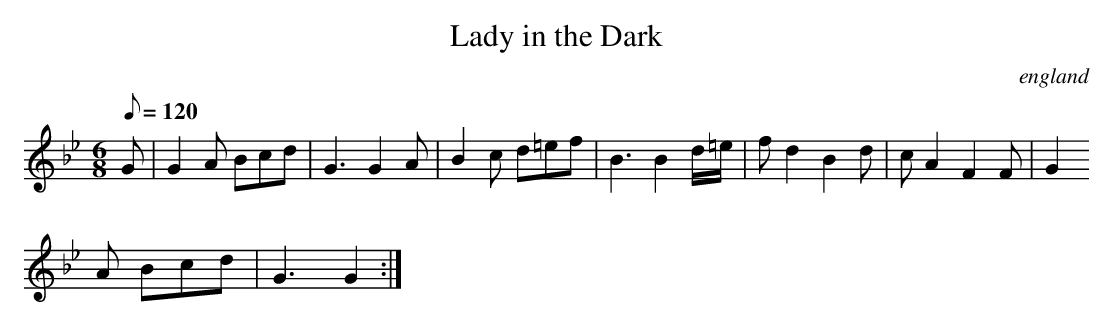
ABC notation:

X:1
T:Lady in the Dark
O:england
M:6/8
L:1/8
Q:120
K:Gm
G| G2 A Bcd| G3 G2 A|B2 c d=ef| B3 B2 d/2=e/2| f d2 B2 d| c A2 F2 F| G2
A Bcd| G3 G2:|
